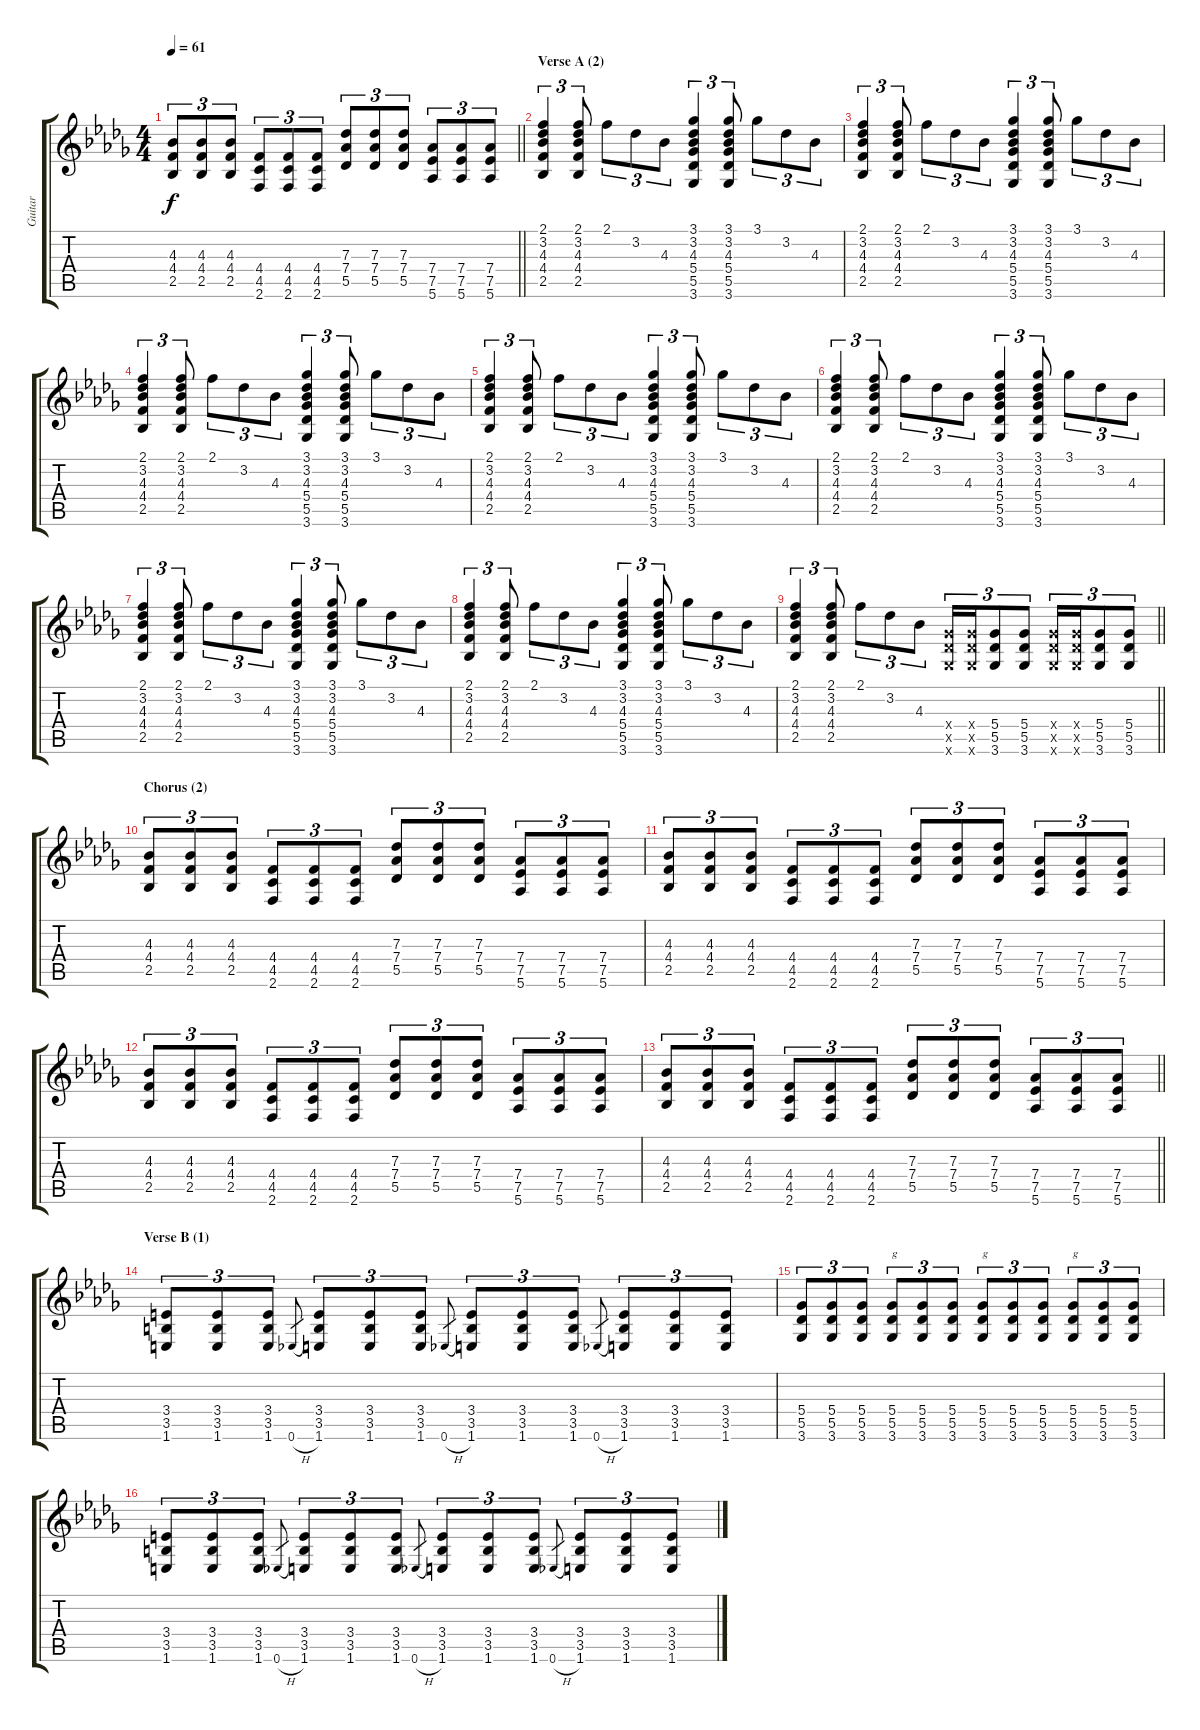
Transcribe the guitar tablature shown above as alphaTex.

\track ("Guitar" "Guitar") {instrument electricguitarjazz}
\staff {score tabs}
\tuning (Eb4 Bb3 Gb3 Db3 Ab2 Eb2) {hide}
\ts (4 4)
\tempo 61
\clef g2
\barLineRight lightlight
\ks bbminor
(4.3 4.4 2.5).8{tu (3 2) dy f} (4.3 4.4 2.5).8{tu (3 2)} (4.3 4.4 2.5).8{tu (3 2)} (4.4 4.5 2.6).8{tu (3 2)} (4.4 4.5 2.6).8{tu (3 2)} (4.4 4.5 2.6).8{tu (3 2)} (7.3 7.4 5.5).8{tu (3 2)} (7.3 7.4 5.5).8{tu (3 2)} (7.3 7.4 5.5).8{tu (3 2)} (7.4 7.5 5.6).8{tu (3 2)} (7.4 7.5 5.6).8{tu (3 2)} (7.4 7.5 5.6).8{tu (3 2)} |
\section ("" "Verse A (2)")
(2.1 3.2 4.3 4.4 2.5).4{tu (3 2) instrument electricguitarjazz} (2.1 3.2 4.3 4.4 2.5).8{tu (3 2)} 2.1.8{tu (3 2)} 3.2.8{tu (3 2)} 4.3.8{tu (3 2)} (3.1 3.2 4.3 5.4 5.5 3.6).4{tu (3 2)} (3.1 3.2 4.3 5.4 5.5 3.6).8{tu (3 2)} 3.1.8{tu (3 2)} 3.2.8{tu (3 2)} 4.3.8{tu (3 2)} |
(2.1 3.2 4.3 4.4 2.5).4{tu (3 2)} (2.1 3.2 4.3 4.4 2.5).8{tu (3 2)} 2.1.8{tu (3 2)} 3.2.8{tu (3 2)} 4.3.8{tu (3 2)} (3.1 3.2 4.3 5.4 5.5 3.6).4{tu (3 2)} (3.1 3.2 4.3 5.4 5.5 3.6).8{tu (3 2)} 3.1.8{tu (3 2)} 3.2.8{tu (3 2)} 4.3.8{tu (3 2)} |
(2.1 3.2 4.3 4.4 2.5).4{tu (3 2)} (2.1 3.2 4.3 4.4 2.5).8{tu (3 2)} 2.1.8{tu (3 2)} 3.2.8{tu (3 2)} 4.3.8{tu (3 2)} (3.1 3.2 4.3 5.4 5.5 3.6).4{tu (3 2)} (3.1 3.2 4.3 5.4 5.5 3.6).8{tu (3 2)} 3.1.8{tu (3 2)} 3.2.8{tu (3 2)} 4.3.8{tu (3 2)} |
(2.1 3.2 4.3 4.4 2.5).4{tu (3 2)} (2.1 3.2 4.3 4.4 2.5).8{tu (3 2)} 2.1.8{tu (3 2)} 3.2.8{tu (3 2)} 4.3.8{tu (3 2)} (3.1 3.2 4.3 5.4 5.5 3.6).4{tu (3 2)} (3.1 3.2 4.3 5.4 5.5 3.6).8{tu (3 2)} 3.1.8{tu (3 2)} 3.2.8{tu (3 2)} 4.3.8{tu (3 2)} |
(2.1 3.2 4.3 4.4 2.5).4{tu (3 2)} (2.1 3.2 4.3 4.4 2.5).8{tu (3 2)} 2.1.8{tu (3 2)} 3.2.8{tu (3 2)} 4.3.8{tu (3 2)} (3.1 3.2 4.3 5.4 5.5 3.6).4{tu (3 2)} (3.1 3.2 4.3 5.4 5.5 3.6).8{tu (3 2)} 3.1.8{tu (3 2)} 3.2.8{tu (3 2)} 4.3.8{tu (3 2)} |
(2.1 3.2 4.3 4.4 2.5).4{tu (3 2)} (2.1 3.2 4.3 4.4 2.5).8{tu (3 2)} 2.1.8{tu (3 2)} 3.2.8{tu (3 2)} 4.3.8{tu (3 2)} (3.1 3.2 4.3 5.4 5.5 3.6).4{tu (3 2)} (3.1 3.2 4.3 5.4 5.5 3.6).8{tu (3 2)} 3.1.8{tu (3 2)} 3.2.8{tu (3 2)} 4.3.8{tu (3 2)} |
(2.1 3.2 4.3 4.4 2.5).4{tu (3 2)} (2.1 3.2 4.3 4.4 2.5).8{tu (3 2)} 2.1.8{tu (3 2)} 3.2.8{tu (3 2)} 4.3.8{tu (3 2)} (3.1 3.2 4.3 5.4 5.5 3.6).4{tu (3 2)} (3.1 3.2 4.3 5.4 5.5 3.6).8{tu (3 2)} 3.1.8{tu (3 2)} 3.2.8{tu (3 2)} 4.3.8{tu (3 2)} |
\barLineRight lightlight
(2.1 3.2 4.3 4.4 2.5).4{tu (3 2)} (2.1 3.2 4.3 4.4 2.5).8{tu (3 2)} 2.1.8{tu (3 2)} 3.2.8{tu (3 2)} 4.3.8{tu (3 2)} (5.4{x} 5.5{x} 3.6{x}).16{tu (3 2) instrument distortionguitar} (5.4{x} 5.5{x} 3.6{x}).16{tu (3 2)} (5.4 5.5 3.6).8{tu (3 2)} (5.4 5.5 3.6).8{tu (3 2)} (5.4{x} 5.5{x} 3.6{x}).16{tu (3 2)} (5.4{x} 5.5{x} 3.6{x}).16{tu (3 2)} (5.4 5.5 3.6).8{tu (3 2)} (5.4 5.5 3.6).8{tu (3 2)} |
\section ("" "Chorus (2)")
(4.3 4.4 2.5).8{tu (3 2)} (4.3 4.4 2.5).8{tu (3 2)} (4.3 4.4 2.5).8{tu (3 2)} (4.4 4.5 2.6).8{tu (3 2)} (4.4 4.5 2.6).8{tu (3 2)} (4.4 4.5 2.6).8{tu (3 2)} (7.3 7.4 5.5).8{tu (3 2)} (7.3 7.4 5.5).8{tu (3 2)} (7.3 7.4 5.5).8{tu (3 2)} (7.4 7.5 5.6).8{tu (3 2)} (7.4 7.5 5.6).8{tu (3 2)} (7.4 7.5 5.6).8{tu (3 2)} |
(4.3 4.4 2.5).8{tu (3 2)} (4.3 4.4 2.5).8{tu (3 2)} (4.3 4.4 2.5).8{tu (3 2)} (4.4 4.5 2.6).8{tu (3 2)} (4.4 4.5 2.6).8{tu (3 2)} (4.4 4.5 2.6).8{tu (3 2)} (7.3 7.4 5.5).8{tu (3 2)} (7.3 7.4 5.5).8{tu (3 2)} (7.3 7.4 5.5).8{tu (3 2)} (7.4 7.5 5.6).8{tu (3 2)} (7.4 7.5 5.6).8{tu (3 2)} (7.4 7.5 5.6).8{tu (3 2)} |
(4.3 4.4 2.5).8{tu (3 2)} (4.3 4.4 2.5).8{tu (3 2)} (4.3 4.4 2.5).8{tu (3 2)} (4.4 4.5 2.6).8{tu (3 2)} (4.4 4.5 2.6).8{tu (3 2)} (4.4 4.5 2.6).8{tu (3 2)} (7.3 7.4 5.5).8{tu (3 2)} (7.3 7.4 5.5).8{tu (3 2)} (7.3 7.4 5.5).8{tu (3 2)} (7.4 7.5 5.6).8{tu (3 2)} (7.4 7.5 5.6).8{tu (3 2)} (7.4 7.5 5.6).8{tu (3 2)} |
\barLineRight lightlight
(4.3 4.4 2.5).8{tu (3 2)} (4.3 4.4 2.5).8{tu (3 2)} (4.3 4.4 2.5).8{tu (3 2)} (4.4 4.5 2.6).8{tu (3 2)} (4.4 4.5 2.6).8{tu (3 2)} (4.4 4.5 2.6).8{tu (3 2)} (7.3 7.4 5.5).8{tu (3 2)} (7.3 7.4 5.5).8{tu (3 2)} (7.3 7.4 5.5).8{tu (3 2)} (7.4 7.5 5.6).8{tu (3 2)} (7.4 7.5 5.6).8{tu (3 2)} (7.4 7.5 5.6).8{tu (3 2)} |
\section ("" "Verse B (1)")
(3.4 3.5 1.6).8{tu (3 2)} (3.4 3.5 1.6).8{tu (3 2)} (3.4 3.5 1.6).8{tu (3 2)} 0.6{h}.8{gr} (3.4 3.5 1.6).8{tu (3 2)} (3.4 3.5 1.6).8{tu (3 2)} (3.4 3.5 1.6).8{tu (3 2)} 0.6{h}.8{gr} (3.4 3.5 1.6).8{tu (3 2)} (3.4 3.5 1.6).8{tu (3 2)} (3.4 3.5 1.6).8{tu (3 2)} 0.6{h}.8{gr} (3.4 3.5 1.6).8{tu (3 2)} (3.4 3.5 1.6).8{tu (3 2)} (3.4 3.5 1.6).8{tu (3 2)} |
(5.4 5.5 3.6).8{tu (3 2)} (5.4 5.5 3.6).8{tu (3 2)} (5.4 5.5 3.6).8{tu (3 2)} (5.4 5.5 3.6).8{tu (3 2) txt "g"} (5.4 5.5 3.6).8{tu (3 2)} (5.4 5.5 3.6).8{tu (3 2)} (5.4 5.5 3.6).8{tu (3 2) txt "g"} (5.4 5.5 3.6).8{tu (3 2)} (5.4 5.5 3.6).8{tu (3 2)} (5.4 5.5 3.6).8{tu (3 2) txt "g"} (5.4 5.5 3.6).8{tu (3 2)} (5.4 5.5 3.6).8{tu (3 2)} |
(3.4 3.5 1.6).8{tu (3 2)} (3.4 3.5 1.6).8{tu (3 2)} (3.4 3.5 1.6).8{tu (3 2)} 0.6{h}.8{gr} (3.4 3.5 1.6).8{tu (3 2)} (3.4 3.5 1.6).8{tu (3 2)} (3.4 3.5 1.6).8{tu (3 2)} 0.6{h}.8{gr} (3.4 3.5 1.6).8{tu (3 2)} (3.4 3.5 1.6).8{tu (3 2)} (3.4 3.5 1.6).8{tu (3 2)} 0.6{h}.8{gr} (3.4 3.5 1.6).8{tu (3 2)} (3.4 3.5 1.6).8{tu (3 2)} (3.4 3.5 1.6).8{tu (3 2)}
